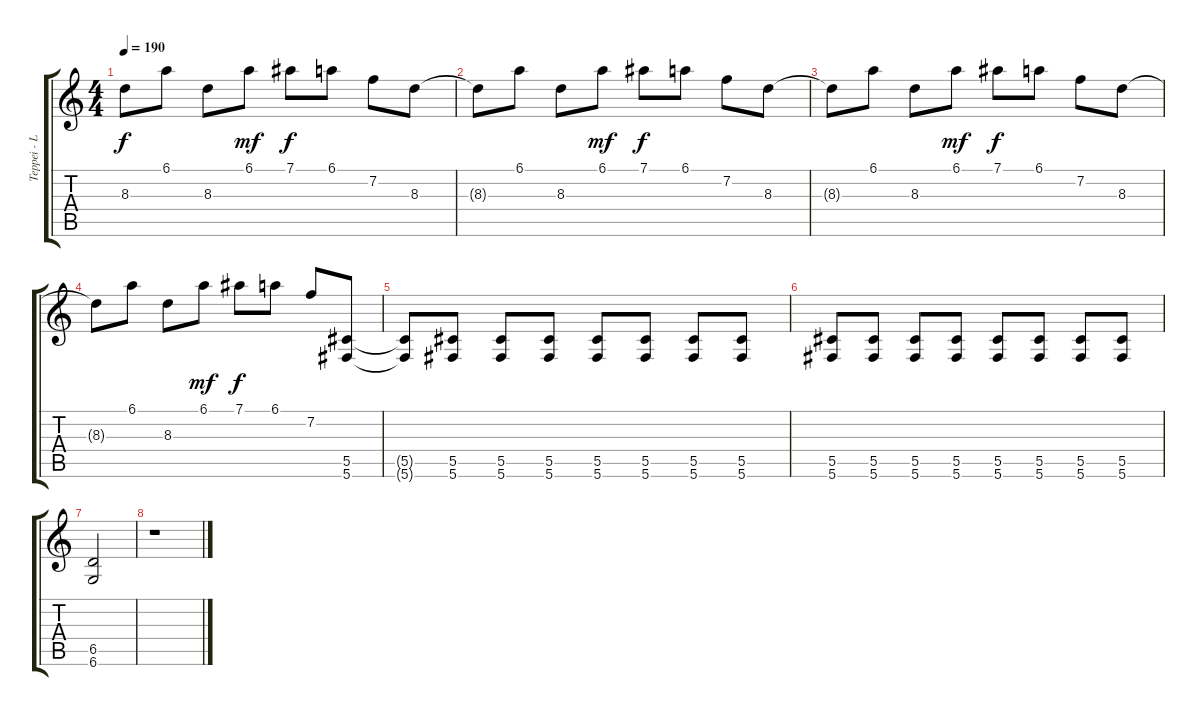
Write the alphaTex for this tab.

\track ("Teppei - Lead" "Teppei - L") {instrument distortionguitar}
\staff {score tabs}
\tuning (Eb4 Bb3 Gb3 Db3 Ab2 Db2) {hide}
\ts (4 4)
\tempo 190
\clef g2
\ks c
8.3{t}.8{dy f} 6.1.8 8.3.8 6.1.8{dy mf} 7.1.8{dy f} 6.1.8 7.2.8 8.3.8 |
8.3{t}.8 6.1.8 8.3.8 6.1.8{dy mf} 7.1.8{dy f} 6.1.8 7.2.8 8.3.8 |
8.3{t}.8 6.1.8 8.3.8 6.1.8{dy mf} 7.1.8{dy f} 6.1.8 7.2.8 8.3.8 |
8.3{t}.8 6.1.8 8.3.8 6.1.8{dy mf} 7.1.8{dy f} 6.1.8 7.2.8 (5.5 5.6).8 |
(5.5{t} 5.6{t}).8 (5.5 5.6).8 (5.5 5.6).8 (5.5 5.6).8 (5.5 5.6).8 (5.5 5.6).8 (5.5 5.6).8 (5.5 5.6).8 |
(5.5 5.6).8 (5.5 5.6).8 (5.5 5.6).8 (5.5 5.6).8 (5.5 5.6).8 (5.5 5.6).8 (5.5 5.6).8 (5.5 5.6).8 |
(6.5 6.6).2 |
r.1
